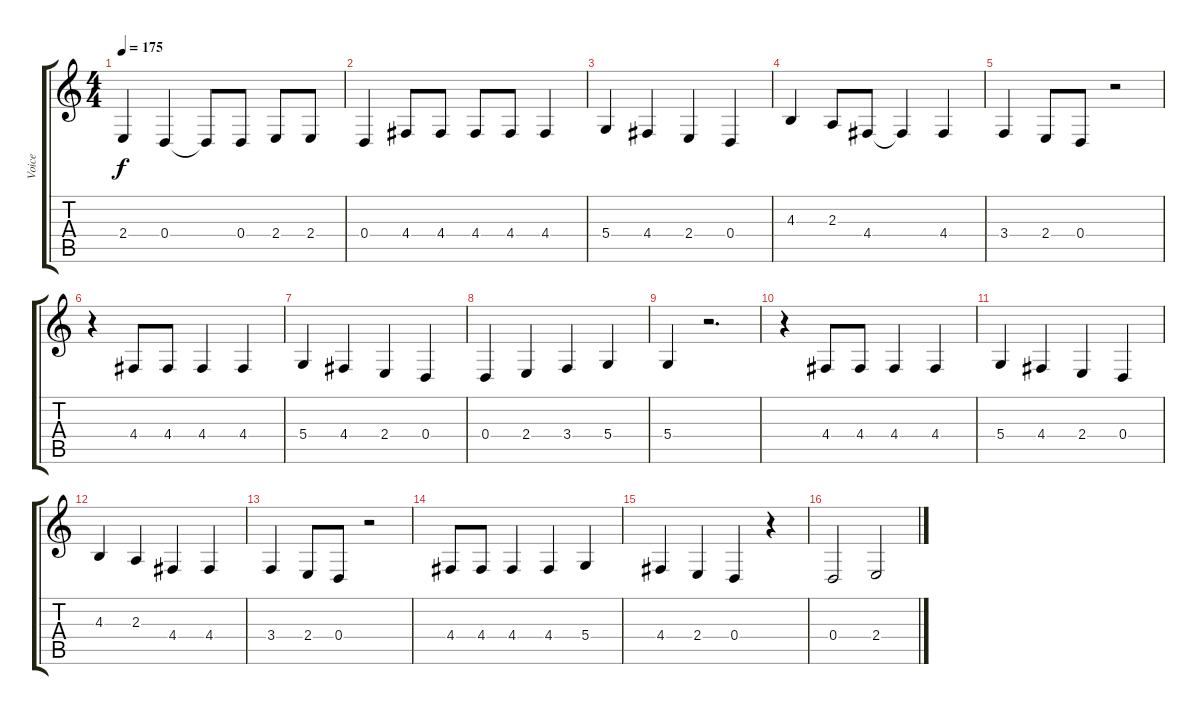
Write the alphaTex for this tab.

\track ("Voice" "Voice") {instrument sopranosax}
\staff {score tabs}
\tuning (E4 B3 G3 D3 A2 E2) {hide}
\ts (4 4)
\tempo 175
\clef g2
\ks c
2.4.4{dy f} 0.4.4 0.4{t}.8 0.4.8 2.4.8 2.4.8 |
0.4.4 4.4.8 4.4.8 4.4.8 4.4.8 4.4.4 |
5.4.4 4.4.4 2.4.4 0.4.4 |
4.3.4 2.3.8 4.4.8 4.4{t}.4 4.4.4 |
3.4.4 2.4.8 0.4.8 r.2 |
r.4 4.4.8 4.4.8 4.4.4 4.4.4 |
5.4.4 4.4.4 2.4.4 0.4.4 |
0.4.4 2.4.4 3.4.4 5.4.4 |
5.4.4 r.2{d} |
r.4 4.4.8 4.4.8 4.4.4 4.4.4 |
5.4.4 4.4.4 2.4.4 0.4.4 |
4.3.4 2.3.4 4.4.4 4.4.4 |
3.4.4 2.4.8 0.4.8 r.2 |
4.4.8 4.4.8 4.4.4 4.4.4 5.4.4 |
4.4.4 2.4.4 0.4.4 r.4 |
0.4.2 2.4.2
